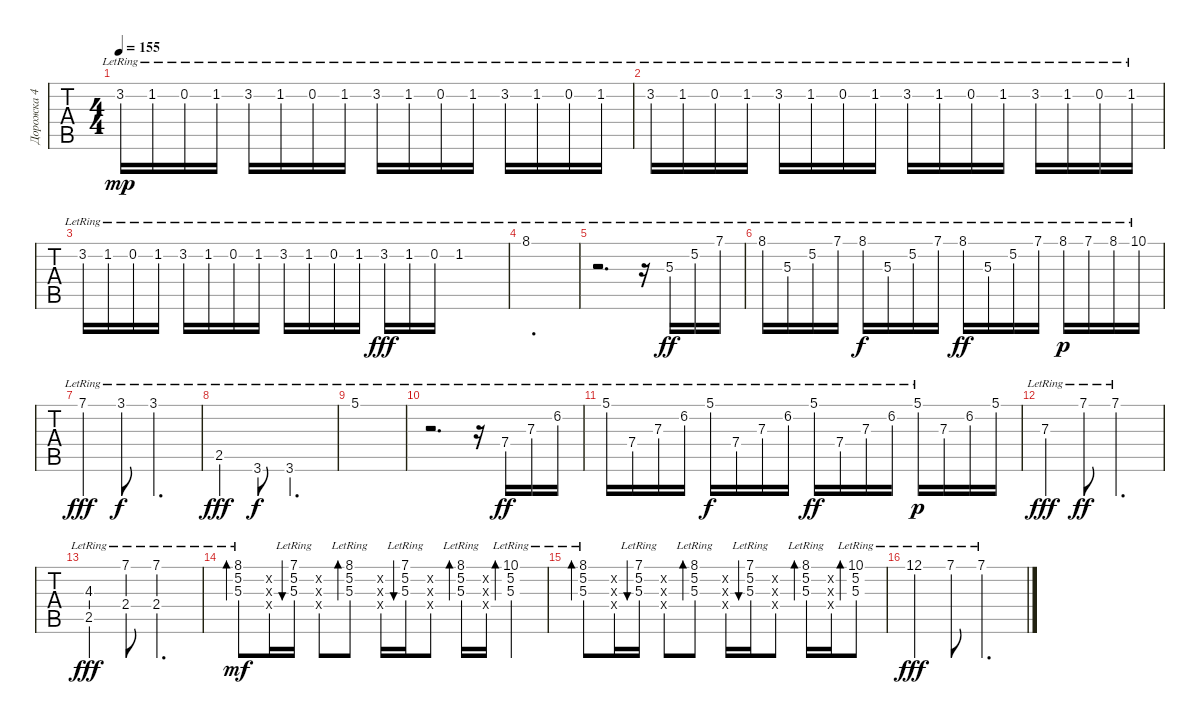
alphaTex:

\track ("Дорожка 4" "Дорожка 4") {instrument acousticguitarsteel}
\staff {tabs}
\tuning (E4 B3 G3 D3 A2 E2) {hide}
\ts (4 4)
\tempo 155
\clef g2
\ks c
3.2{lr}.16{dy mp} 1.2{lr}.16 0.2{lr}.16 1.2{lr}.16 3.2{lr}.16 1.2{lr}.16 0.2{lr}.16 1.2{lr}.16 3.2{lr}.16 1.2{lr}.16 0.2{lr}.16 1.2{lr}.16 3.2{lr}.16 1.2{lr}.16 0.2{lr}.16 1.2{lr}.16 |
3.2{lr}.16 1.2{lr}.16 0.2{lr}.16 1.2{lr}.16 3.2{lr}.16 1.2{lr}.16 0.2{lr}.16 1.2{lr}.16 3.2{lr}.16 1.2{lr}.16 0.2{lr}.16 1.2{lr}.16 3.2{lr}.16 1.2{lr}.16 0.2{lr}.16 1.2{lr}.16 |
3.2{lr}.16 1.2{lr}.16 0.2{lr}.16 1.2{lr}.16 3.2{lr}.16 1.2{lr}.16 0.2{lr}.16 1.2{lr}.16 3.2{lr}.16 1.2{lr}.16 0.2{lr}.16 1.2{lr}.16 3.2{lr}.16{dy fff} 1.2{lr}.16 0.2{lr}.16 1.2{lr}.1 |
8.1{lr}.1{d} |
r.2{d} r.16 5.3{lr}.16{dy ff} 5.2{lr}.16 7.1{lr}.16 |
8.1{lr}.16 5.3{lr}.16 5.2{lr}.16 7.1{lr}.16 8.1{lr}.16{dy f} 5.3{lr}.16 5.2{lr}.16 7.1{lr}.16 8.1{lr}.16{dy ff} 5.3{lr}.16 5.2{lr}.16 7.1{lr}.16 8.1{lr}.16{dy p instrument acousticguitarsteel} 7.1{lr}.16 8.1{lr}.16 10.1{lr}.16 |
7.1{lr}.4{dy fff} 3.1{lr}.8{dy f} 3.1{lr}.2{d} |
2.5{lr}.4{dy fff instrument orchestralharp} 3.6{lr}.8{dy f} 3.6{lr}.2{d} |
5.1{lr}.1 |
r.2{d} r.16{instrument acousticguitarsteel} 7.4{lr}.16{dy ff} 7.3{lr}.16 6.2{lr}.16 |
5.1{lr}.16 7.4{lr}.16 7.3{lr}.16 6.2{lr}.16 5.1{lr}.16{dy f} 7.4{lr}.16 7.3{lr}.16 6.2{lr}.16 5.1{lr}.16{dy ff} 7.4{lr}.16 7.3{lr}.16 6.2{lr}.16 5.1{lr}.16{dy p} 7.3.16 6.2.16 5.1.16 |
7.3{lr}.4{dy fff} 7.1{lr}.8{dy ff} 7.1{lr}.2{d} |
(4.3{lr} 2.5).4{dy fff} (7.1{lr} 2.4).8 (7.1{lr} 2.4).2{d} |
(8.1 5.2{lr} 5.3{lr}).8{bd 30 dy mf instrument acousticguitarnylon} (1.2{x} 2.3{x} 2.4{x}).16 (7.1 5.2{lr} 5.3{lr}).16{bu 30} (1.2{x} 2.3{x} 2.4{x}).8 (8.1 5.2{lr} 5.3{lr}).8{bd 30} (1.2{x} 2.3{x} 2.4{x}).16 (7.1 5.2{lr} 5.3{lr}).16{bu 30} (1.2{x} 2.3{x} 2.4{x}).8 (8.1 5.2{lr} 5.3{lr}).16{bd 30} (1.2{x} 2.3{x} 2.4{x}).16 (10.1 5.2{lr} 5.3{lr}).4{bd 30} |
(8.1 5.2{lr} 5.3{lr}).8{bd 30 instrument acousticguitarnylon} (1.2{x} 2.3{x} 2.4{x}).16 (7.1 5.2{lr} 5.3{lr}).16{bu 30} (1.2{x} 2.3{x} 2.4{x}).8 (8.1 5.2{lr} 5.3{lr}).8{bd 30} (1.2{x} 2.3{x} 2.4{x}).16 (7.1 5.2{lr} 5.3{lr}).16{bu 30} (1.2{x} 2.3{x} 2.4{x}).8 (8.1 5.2{lr} 5.3{lr}).16{bd 30} (1.2{x} 2.3{x} 2.4{x}).16 (10.1 5.2{lr} 5.3{lr}).8{bd 30} |
12.1{lr}.4{dy fff} 7.1{lr}.8 7.1{lr}.2{d}
